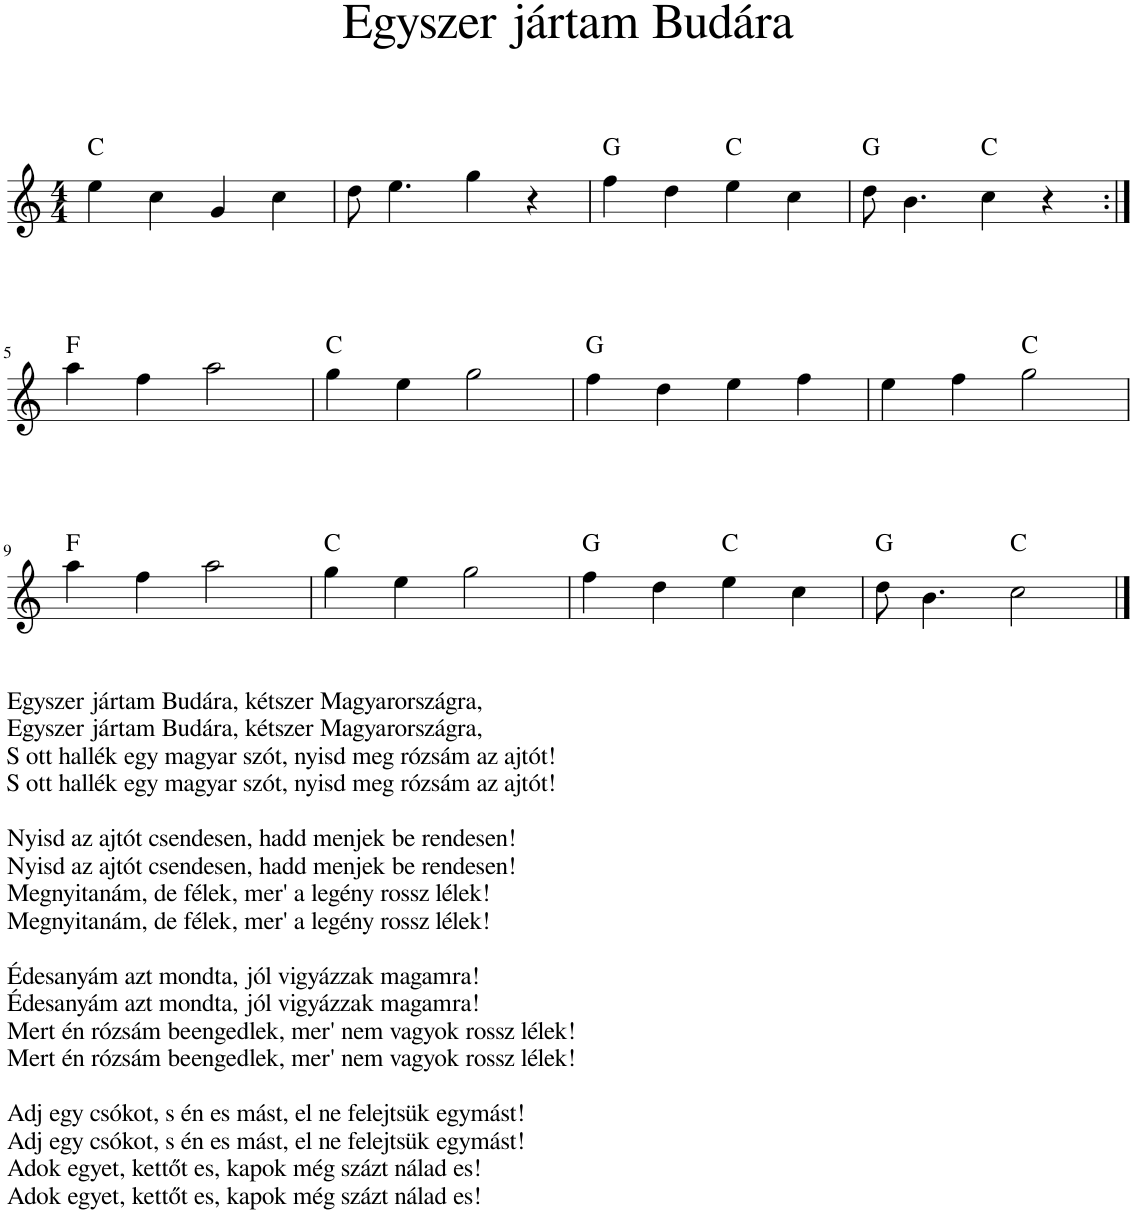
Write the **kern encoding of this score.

**kern	**harte
*part1	*part1
*staff1	*
*I"Piano	*
*I'Pno.	*
*clefG2	*
*k[]	*
*M4/4	*
=1	=1
4ee\	C:maj
4cc\	.
4g/	.
4cc\	.
=2	=2
8dd\	.
4.ee\	.
4gg\	.
4r	.
=3	=3
4ff\	G:maj
4dd\	.
4ee\	C:maj
4cc\	.
=4	=4
8dd\	G:maj
4.b\	.
4cc\	C:maj
4r	.
!!LO:LB:g=z
=5:|!	=5:|!
4aa\	F:maj
4ff\	.
2aa\	.
=6	=6
4gg\	C:maj
4ee\	.
2gg\	.
=7	=7
4ff\	G:maj
4dd\	.
4ee\	.
4ff\	.
=8	=8
4ee\	.
4ff\	.
2gg\	C:maj
!!LO:LB:g=z
=9	=9
!LO:TX:b:t=Egyszer jártam Budára, kétszer Magyarországra,	!
!LO:TX:b:t=Egyszer jártam Budára, kétszer Magyarországra,	!
!LO:TX:b:t=S ott hallék egy magyar szót, nyisd meg rózsám az ajtót!	!
!LO:TX:b:t=S ott hallék egy magyar szót, nyisd meg rózsám az ajtót!	!
!LO:TX:b:t=Nyisd az ajtót csendesen, hadd menjek be rendesen!	!
!LO:TX:b:t=Nyisd az ajtót csendesen, hadd menjek be rendesen!	!
!LO:TX:b:t=Megnyitanám, de félek, mer' a legény rossz lélek!	!
!LO:TX:b:t=Megnyitanám, de félek, mer' a legény rossz lélek!	!
!LO:TX:b:t=Édesanyám azt mondta, jól vigyázzak magamra!	!
!LO:TX:b:t=Édesanyám azt mondta, jól vigyázzak magamra!	!
!LO:TX:b:t=Mert én rózsám beengedlek, mer' nem vagyok rossz lélek!	!
!LO:TX:b:t=Mert én rózsám beengedlek, mer' nem vagyok rossz lélek!	!
!LO:TX:b:t=Adj egy csókot, s én es mást, el ne felejtsük egymást!	!
!LO:TX:b:t=Adj egy csókot, s én es mást, el ne felejtsük egymást!	!
!LO:TX:b:t=Adok egyet, kettőt es, kapok még százt nálad es!	!
!LO:TX:b:t=Adok egyet, kettőt es, kapok még százt nálad es!	!
4aa\	F:maj
4ff\	.
2aa\	.
=10	=10
4gg\	C:maj
4ee\	.
2gg\	.
=11	=11
4ff\	G:maj
4dd\	.
4ee\	C:maj
4cc\	.
=12	=12
8dd\	G:maj
4.b\	.
2cc\	C:maj
==	==
*-	*-
